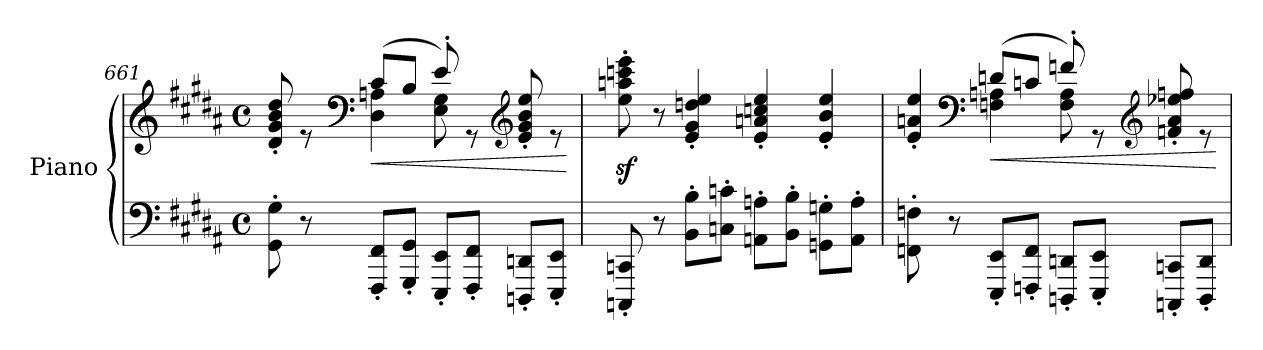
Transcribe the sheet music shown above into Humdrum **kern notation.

**kern	**kern	**dynam
*part1	*part1	*part1
*staff2	*staff1	*staff1/2
*I"Piano	*	*
*I'Pno	*	*
*clefF4	*clefG2	*
*k[f#c#g#d#a#]	*k[f#c#g#d#a#]	*
*M4/4	*M4/4	*
*met(c)	*met(c)	*
=661	=661	=661
*	*^	*
8GG#\' 8G#\'	8d#/' 8g#/' 8b/' 8dd#/'	4ryy	.
8r	8re	.	.
*	*clefF4	*	*
!	!	!	!LO:HP:b
8FFF#/' 8FF#/'L	(8c#/L	4D#\ 4An\	<
8GGG#/' 8GG#/'J	8B/J	.	.
8EEE/' 8EE/'L	8e'/)	8E\ 8G#\	.
8FFF#/' 8FF#/'J	8rGG	4.ryy	.
*	*clefG2	*	*
8DDDn/' 8DDn/'L	8e/' 8g#/' 8b/' 8ee/'	.	.
8EEE/' 8EE/'J	8re	.	.
*	*v	*v	*
.	.	[
=662	=662	=662
8CCCn/' 8CCn/'	8ee\z<' 8aan\z<' 8cccn\z<' 8eee\z<'	.
8r	8r	.
8BB\' 8B\'L	4e/' 4g#/' 4ddn/' 4ee/'	.
8Cn\' 8cn\'J	.	.
8AAn\' 8An\'L	4e/' 4an/' 4ccn/' 4ee/'	.
8BB\' 8B\'J	.	.
8GGn\' 8Gn\'L	4e/' 4b/' 4ee/'	.
8AA\' 8A\'J	.	.
!!LO:LB:g=z
=663	=663	=663
*	*^	*
8FFn\' 8Fn\'	4e/' 4an/' 4ee/'	4ryy	.
8r	.	.	.
*	*clefF4	*	*
!	!	!	!LO:HP:b
8EEE/' 8EE/'L	(8dn/L	4Fn\ 4An\	<
8FFFn/' 8FF/'J	8cn/J	.	.
8DDDn/' 8DDn/'L	8fn'/)	8F\ 8A\	.
8EEE/' 8EE/'J	8rGG	4.ryy	.
*	*clefG2	*	*
8CCCn/' 8CCn/'L	8fn/' 8a/' 8ee-X/' 8ffn/'	.	.
8DDD/' 8DD/'J	8re	.	.
*	*v	*v	*
.	.	[
=	=	=
*-	*-	*-
